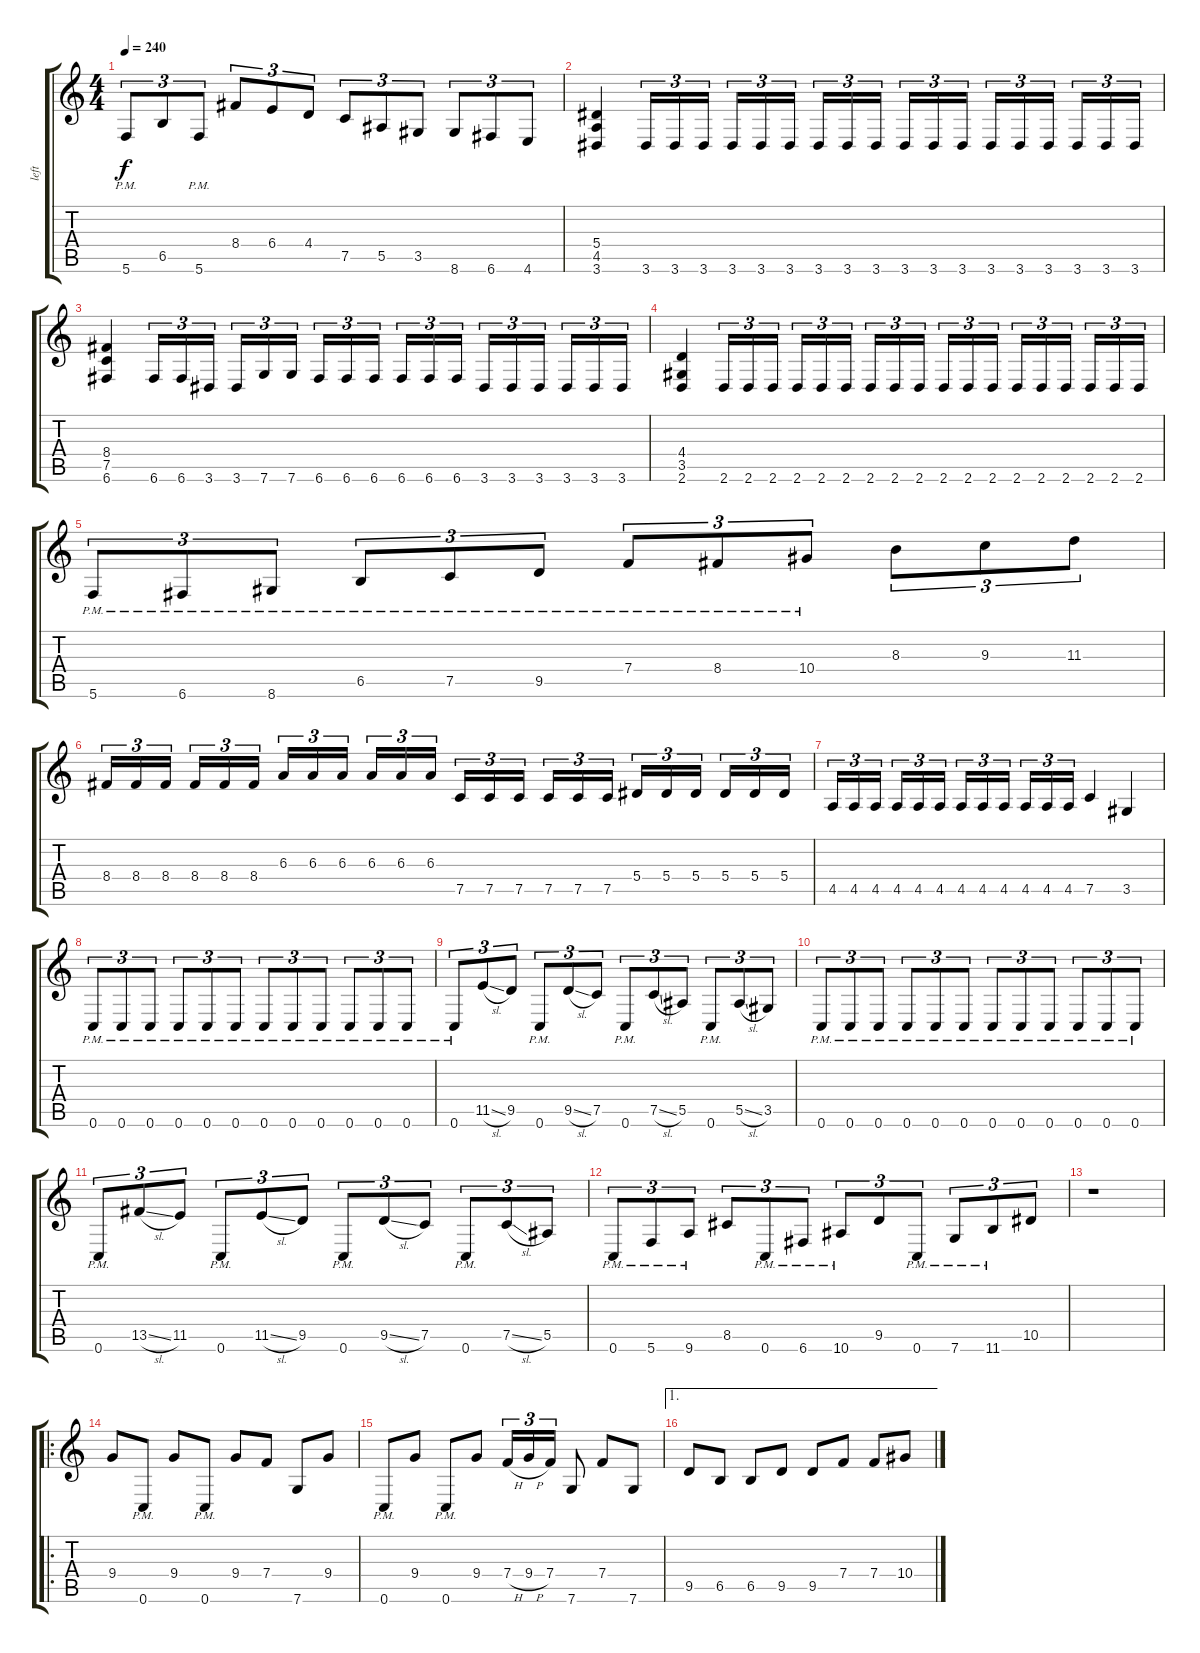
\track ("left" "left") {instrument distortionguitar}
\staff {score tabs}
\tuning (C4 G3 Eb3 Bb2 F2 C2) {hide}
\ts (4 4)
\tempo 240
\clef g2
\ks c
5.6{pm}.8{tu (3 2) dy f} 6.5.8{tu (3 2)} 5.6{pm}.8{tu (3 2)} 8.4.8{tu (3 2)} 6.4.8{tu (3 2)} 4.4.8{tu (3 2)} 7.5.8{tu (3 2)} 5.5.8{tu (3 2)} 3.5.8{tu (3 2)} 8.6.8{tu (3 2)} 6.6.8{tu (3 2)} 4.6.8{tu (3 2)} |
(5.4 4.5 3.6).4 3.6.16{tu (3 2)} 3.6.16{tu (3 2)} 3.6.16{tu (3 2) beam splitsecondary} 3.6.16{tu (3 2)} 3.6.16{tu (3 2)} 3.6.16{tu (3 2)} 3.6.16{tu (3 2)} 3.6.16{tu (3 2)} 3.6.16{tu (3 2) beam splitsecondary} 3.6.16{tu (3 2)} 3.6.16{tu (3 2)} 3.6.16{tu (3 2)} 3.6.16{tu (3 2)} 3.6.16{tu (3 2)} 3.6.16{tu (3 2) beam splitsecondary} 3.6.16{tu (3 2)} 3.6.16{tu (3 2)} 3.6.16{tu (3 2)} |
(8.4 7.5 6.6).4 6.6.16{tu (3 2)} 6.6.16{tu (3 2)} 3.6.16{tu (3 2) beam splitsecondary} 3.6.16{tu (3 2)} 7.6.16{tu (3 2)} 7.6.16{tu (3 2)} 6.6.16{tu (3 2)} 6.6.16{tu (3 2)} 6.6.16{tu (3 2) beam splitsecondary} 6.6.16{tu (3 2)} 6.6.16{tu (3 2)} 6.6.16{tu (3 2)} 3.6.16{tu (3 2)} 3.6.16{tu (3 2)} 3.6.16{tu (3 2) beam splitsecondary} 3.6.16{tu (3 2)} 3.6.16{tu (3 2)} 3.6.16{tu (3 2)} |
(4.4 3.5 2.6).4 2.6.16{tu (3 2)} 2.6.16{tu (3 2)} 2.6.16{tu (3 2) beam splitsecondary} 2.6.16{tu (3 2)} 2.6.16{tu (3 2)} 2.6.16{tu (3 2)} 2.6.16{tu (3 2)} 2.6.16{tu (3 2)} 2.6.16{tu (3 2) beam splitsecondary} 2.6.16{tu (3 2)} 2.6.16{tu (3 2)} 2.6.16{tu (3 2)} 2.6.16{tu (3 2)} 2.6.16{tu (3 2)} 2.6.16{tu (3 2) beam splitsecondary} 2.6.16{tu (3 2)} 2.6.16{tu (3 2)} 2.6.16{tu (3 2)} |
5.6{pm}.8{tu (3 2)} 6.6{pm}.8{tu (3 2)} 8.6{pm}.8{tu (3 2)} 6.5{pm}.8{tu (3 2)} 7.5{pm}.8{tu (3 2)} 9.5{pm}.8{tu (3 2)} 7.4{pm}.8{tu (3 2)} 8.4{pm}.8{tu (3 2)} 10.4{pm}.8{tu (3 2)} 8.3.8{tu (3 2)} 9.3.8{tu (3 2)} 11.3.8{tu (3 2)} |
8.4.16{tu (3 2)} 8.4.16{tu (3 2)} 8.4.16{tu (3 2) beam splitsecondary} 8.4.16{tu (3 2)} 8.4.16{tu (3 2)} 8.4.16{tu (3 2)} 6.3.16{tu (3 2)} 6.3.16{tu (3 2)} 6.3.16{tu (3 2) beam splitsecondary} 6.3.16{tu (3 2)} 6.3.16{tu (3 2)} 6.3.16{tu (3 2)} 7.5.16{tu (3 2)} 7.5.16{tu (3 2)} 7.5.16{tu (3 2) beam splitsecondary} 7.5.16{tu (3 2)} 7.5.16{tu (3 2)} 7.5.16{tu (3 2)} 5.4.16{tu (3 2)} 5.4.16{tu (3 2)} 5.4.16{tu (3 2) beam splitsecondary} 5.4.16{tu (3 2)} 5.4.16{tu (3 2)} 5.4.16{tu (3 2)} |
4.5.16{tu (3 2)} 4.5.16{tu (3 2)} 4.5.16{tu (3 2) beam splitsecondary} 4.5.16{tu (3 2)} 4.5.16{tu (3 2)} 4.5.16{tu (3 2)} 4.5.16{tu (3 2)} 4.5.16{tu (3 2)} 4.5.16{tu (3 2) beam splitsecondary} 4.5.16{tu (3 2)} 4.5.16{tu (3 2)} 4.5.16{tu (3 2)} 7.5.4 3.5.4 |
0.6{pm}.8{tu (3 2)} 0.6{pm}.8{tu (3 2)} 0.6{pm}.8{tu (3 2)} 0.6{pm}.8{tu (3 2)} 0.6{pm}.8{tu (3 2)} 0.6{pm}.8{tu (3 2)} 0.6{pm}.8{tu (3 2)} 0.6{pm}.8{tu (3 2)} 0.6{pm}.8{tu (3 2)} 0.6{pm}.8{tu (3 2)} 0.6{pm}.8{tu (3 2)} 0.6{pm}.8{tu (3 2)} |
0.6{pm}.8{tu (3 2)} 11.5{sl}.8{tu (3 2)} 9.5.8{tu (3 2)} 0.6{pm}.8{tu (3 2)} 9.5{sl}.8{tu (3 2)} 7.5.8{tu (3 2)} 0.6{pm}.8{tu (3 2)} 7.5{sl}.8{tu (3 2)} 5.5.8{tu (3 2)} 0.6{pm}.8{tu (3 2)} 5.5{sl}.8{tu (3 2)} 3.5.8{tu (3 2)} |
0.6{pm}.8{tu (3 2)} 0.6{pm}.8{tu (3 2)} 0.6{pm}.8{tu (3 2)} 0.6{pm}.8{tu (3 2)} 0.6{pm}.8{tu (3 2)} 0.6{pm}.8{tu (3 2)} 0.6{pm}.8{tu (3 2)} 0.6{pm}.8{tu (3 2)} 0.6{pm}.8{tu (3 2)} 0.6{pm}.8{tu (3 2)} 0.6{pm}.8{tu (3 2)} 0.6{pm}.8{tu (3 2)} |
0.6{pm}.8{tu (3 2)} 13.5{sl}.8{tu (3 2)} 11.5.8{tu (3 2)} 0.6{pm}.8{tu (3 2)} 11.5{sl}.8{tu (3 2)} 9.5.8{tu (3 2)} 0.6{pm}.8{tu (3 2)} 9.5{sl}.8{tu (3 2)} 7.5.8{tu (3 2)} 0.6{pm}.8{tu (3 2)} 7.5{sl}.8{tu (3 2)} 5.5.8{tu (3 2)} |
0.6{pm}.8{tu (3 2)} 5.6{pm}.8{tu (3 2)} 9.6{pm}.8{tu (3 2)} 8.5.8{tu (3 2)} 0.6{pm}.8{tu (3 2)} 6.6{pm}.8{tu (3 2)} 10.6{pm}.8{tu (3 2)} 9.5.8{tu (3 2)} 0.6{pm}.8{tu (3 2)} 7.6{pm}.8{tu (3 2)} 11.6{pm}.8{tu (3 2)} 10.5.8{tu (3 2)} |
r.1 |
\ro
9.4.8 0.6{pm}.8 9.4.8 0.6{pm}.8 9.4.8 7.4.8 7.6.8 9.4.8 |
0.6{pm}.8 9.4.8 0.6{pm}.8 9.4.8 7.4{h}.16{tu (3 2)} 9.4{h}.16{tu (3 2)} 7.4.16{tu (3 2)} 7.6.8 7.4.8 7.6.8 |
\ae 1
9.5.8 6.5.8 6.5.8 9.5.8 9.5.8 7.4.8 7.4.8 10.4.8
